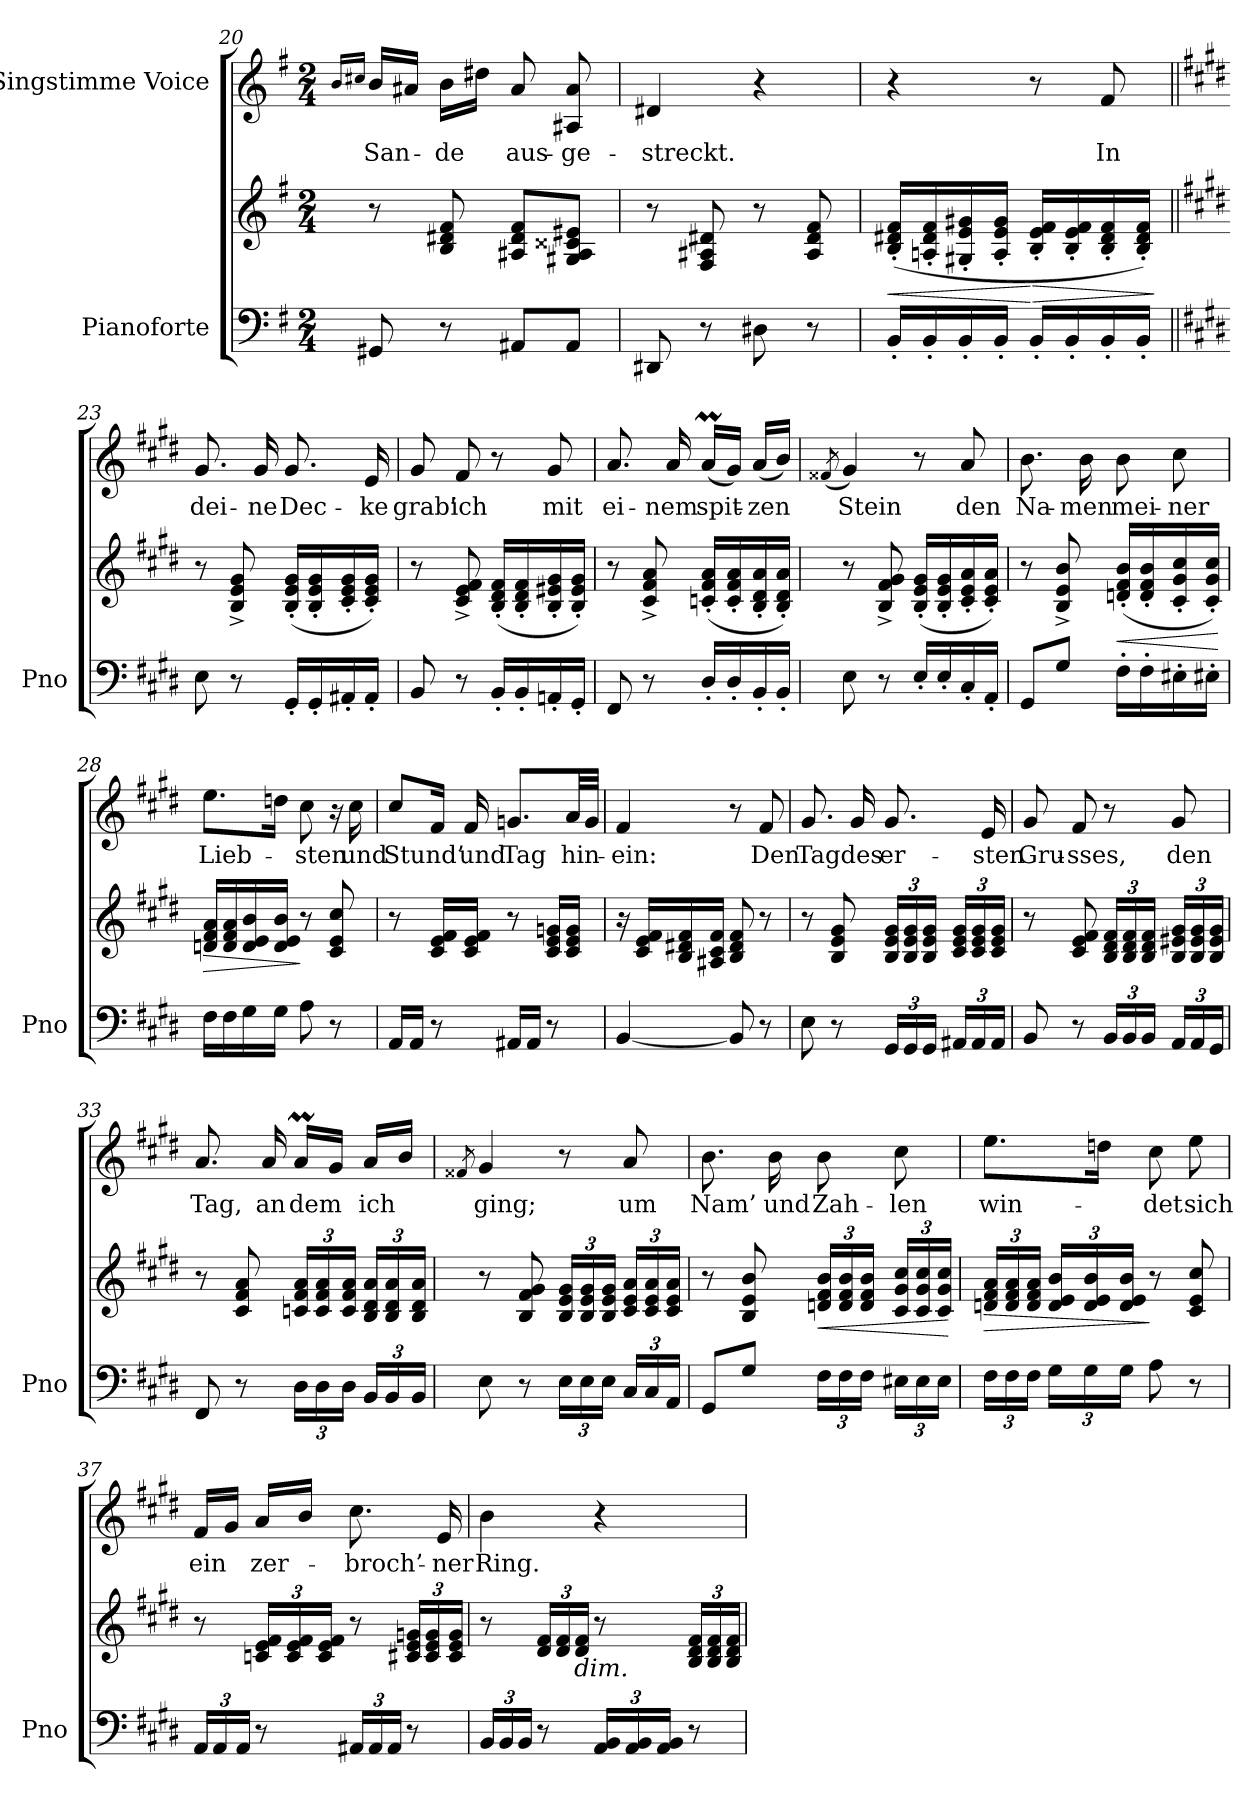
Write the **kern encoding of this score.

**kern	**kern	**dynam	**kern	**text
*part2	*part2	*part2	*part1	*part1
*staff3	*staff2	*staff2/3	*staff1	*staff1
*I"Pianoforte	*	*	*I"Singstimme Voice	*
*I'Pno	*	*	*	*
*clefF4	*clefG2	*	*clefG2	*
*k[f#]	*k[f#]	*	*k[f#]	*
*M2/4	*M2/4	*	*M2/4	*
=20	=20	=20	=20	=20
.	.	.	16qb/LL	.
.	.	.	16qcc#X/JJ	.
!	!	!	!	!LO:LY:b
8GG#X/	8r	.	16b/LL	San-
.	.	.	16a#X/JJ	.
!	!	!	!	!LO:LY:b
8r	8B/ 8d#X/ 8f#/	.	16b\LL	-de
.	.	.	16dd#X\JJ	.
!	!	!	!	!LO:LY:b
8AA#X/L	8A#X/ 8d#/ 8f#/L	.	8a#/	aus-
!	!	!	!	!LO:LY:b
8AA#/J	8G#X/ 8A#/ 8c##X/ 8e#X/J	.	8A#X/ 8a#/	-ge-
!!LO:PB:g=z
=21	=21	=21	=21	=21
!	!	!	!	!LO:LY:b
8DD#X/	8r	.	4d#X/	-streckt.
8r	8F#/ 8A#X/ 8d#X/	.	.	.
8D#X\	8r	.	4r	.
8r	8A#/ 8d#/ 8f#/	.	.	.
=22	=22	=22	=22	=22
!	!	!LO:HP:b	!	!
16BB'/LL	(>16B/' 16d#X/' 16f#/'LL	<	4r	.
16BB'/	16An/' 16d#/' 16f#/'	.	.	.
16BB'/	16G#X/' 16e/' 16g#X/'	.	.	.
16BB'/JJ	16A/' 16e/' 16g#/'JJ	.	.	.
!	!	!LO:HP:n=1:b	!	!
16BB'/LL	16B/' 16e/' 16f#/'LL	[ >	8r	.
16BB'/	16B/' 16e/' 16f#/'	.	.	.
!	!	!	!	!LO:LY:b
16BB'/	16B/' 16d#/' 16f#/'	.	8f#/	In
16BB'/JJ	16B/' 16d#/' 16f#/'JJ)	.	.	.
.	.	]	.	.
=23||	=23||	=23||	=23||	=23||
*k[f#c#g#d#]	*k[f#c#g#d#]	*	*k[f#c#g#d#]	*
!	!	!	!	!LO:LY:b
8E\	8r	.	8.g#/	dei-
8r	8B/^ 8e/^ 8g#/^	.	.	.
!	!	!	!	!LO:LY:b
.	.	.	16g#/	-ne
!	!	!	!	!LO:LY:b
16GG#'/LL	(16B/' 16e/' 16g#/'LL	.	8.g#/	Dec-
16GG#'/	16B/' 16e/' 16g#/'	.	.	.
16AA#X'/	16c#/' 16e/' 16g#/'	.	.	.
!	!	!	!	!LO:LY:b
16AA#'/JJ	16c#/' 16e/' 16g#/'JJ)	.	16e/	-ke
=24	=24	=24	=24	=24
!	!	!	!	!LO:LY:b
8BB/	8r	.	8g#/	grab'
!	!	!	!	!LO:LY:b
8r	8c#/^ 8e/^ 8f#/^	.	8f#/	ich
16BB'/LL	(16B/' 16d#/' 16f#/'LL	.	8r	.
16BB'/	16B/' 16d#/' 16f#/'	.	.	.
!	!	!	!	!LO:LY:b
16AAn'/	16B/' 16e#X/' 16g#/'	.	8g#/	mit
16GG#'/JJ	16B/' 16e#/' 16g#/'JJ)	.	.	.
!!LO:LB:g=z
=25	=25	=25	=25	=25
!	!	!	!	!LO:LY:b
8FF#/	8r	.	8.a/	ei-
8r	8c#/^ 8f#/^ 8a/^	.	.	.
!	!	!	!	!LO:LY:b
.	.	.	16a/	-nem
!	!	!	!	!LO:LY:b
16D#'/LL	(16cn/' 16f#/' 16a/'LL	.	(16aM/LL	spit-
16D#'/	16c/' 16f#/' 16a/'	.	16g#/JJ)	.
!	!	!	!	!LO:LY:b
16BB'/	16B/' 16d#/' 16a/'	.	(16a/LL	-zen
16BB'/JJ	16B/' 16d#/' 16a/'JJ)	.	16b/JJ)	.
=26	=26	=26	=26	=26
.	.	.	(8qf##X/	.
!	!	!	!	!LO:LY:b
8E\	8r	.	4g#/)	Stein
8r	8B/^ 8f#/^ 8g#/^	.	.	.
16E'/LL	(16B/' 16e/' 16g#/'LL	.	8r	.
16E'/	16B/' 16e/' 16g#/'	.	.	.
!	!	!	!	!LO:LY:b
16C#'/	16c#/' 16e/' 16a/'	.	8a/	den
16AA'/JJ	16c#/' 16e/' 16a/'JJ)	.	.	.
=27	=27	=27	=27	=27
!	!	!	!	!LO:LY:b
8GG#/L	8r	.	8.b\	Na-
8G#/J	8B/^ 8e/^ 8b/^	.	.	.
!	!	!	!	!LO:LY:b
.	.	.	16b\	-men
!	!	!LO:HP:b	!	!LO:LY:b
16F#'\LL	(16dn/' 16f#/' 16b/'LL	<	8b\	mei-
16F#'\	16d/' 16f#/' 16b/'	.	.	.
!	!	!	!	!LO:LY:b
16E#X'\	16c#/' 16g#/' 16cc#/'	.	8cc#\	-ner
16E#X'\JJ	16c#/' 16g#/' 16cc#/'JJ)	.	.	.
.	.	[	.	.
=28	=28	=28	=28	=28
!	!	!LO:HP:b	!	!LO:LY:b
16F#\LL	16dn/ 16f#/ 16a/LL	>	8.ee\L	Lieb-
16F#\	16d/ 16f#/ 16a/	.	.	.
16G#\	16d/ 16e/ 16b/	.	.	.
16G#\JJ	16d/ 16e/ 16b/JJ	.	16ddn\Jk	.
!	!	!	!	!LO:LY:b
8A\	8r	]	8cc#\	-sten
8r	8c#/ 8e/ 8cc#/	.	16r	.
!	!	!	!	!LO:LY:b
.	.	.	16cc#\	und
!!LO:LB:g=z
=29	=29	=29	=29	=29
!	!	!	!	!LO:LY:b
16AA/LL	8r	.	8cc#/L	Stund’
16AA/JJ	.	.	.	.
8r	16c#/ 16e/ 16f#/LL	.	16f#/Jk	.
!	!	!	!	!LO:LY:b
.	16c#/ 16e/ 16f#/JJ	.	16f#/	und
!	!	!	!	!LO:LY:b
16AA#X/LL	8r	.	8.gn/L	Tag
16AA#/JJ	.	.	.	.
8r	16c#/ 16e/ 16gn/LL	.	.	.
!	!	!	!	!LO:LY:b
.	16c#/ 16e/ 16g/JJ	.	32a/LL	hin-
.	.	.	32g/JJJ	.
=30	=30	=30	=30	=30
!	!	!	!	!LO:LY:b
[4BB/	16r	.	4f#/	-ein:
.	16c#/ 16e/ 16f#/LL	.	.	.
.	16B/ 16d#X/ 16f#/	.	.	.
.	16A#X/ 16c#/ 16f#/JJ	.	.	.
8BB/]	8B/ 8d#/ 8f#/	.	8r	.
!	!	!	!	!LO:LY:b
8r	8r	.	8f#/	Den
=31	=31	=31	=31	=31
!	!	!	!	!LO:LY:b
8E\	8r	.	8.g#/	Tag
8r	8B/ 8e/ 8g#/	.	.	.
!	!	!	!	!LO:LY:b
.	.	.	16g#/	des
*Xbrackettup	*Xbrackettup	*	*	*
!	!	!	!	!LO:LY:b
24GG#/LL	24B/ 24e/ 24g#/LL	.	8.g#/	er-
24GG#/	24B/ 24e/ 24g#/	.	.	.
24GG#/JJ	24B/ 24e/ 24g#/JJ	.	.	.
24AA#X/LL	24c#/ 24e/ 24g#/LL	.	.	.
24AA#/	24c#/ 24e/ 24g#/	.	.	.
!	!	!	!	!LO:LY:b
.	.	.	16e/	-sten
24AA#/JJ	24c#/ 24e/ 24g#/JJ	.	.	.
=32	=32	=32	=32	=32
!	!	!	!	!LO:LY:b
8BB/	8r	.	8g#/	Gru-
!	!	!	!	!LO:LY:b
8r	8c#/ 8e/ 8f#/	.	8f#/	-sses,
24BB/LL	24B/ 24d#/ 24f#/LL	.	8r	.
24BB/	24B/ 24d#/ 24f#/	.	.	.
24BB/JJ	24B/ 24d#/ 24f#/JJ	.	.	.
!	!	!	!	!LO:LY:b
24AA/LL	24B/ 24e#X/ 24g#/LL	.	8g#/	den
24AA/	24B/ 24e#/ 24g#/	.	.	.
24GG#/JJ	24B/ 24e#/ 24g#/JJ	.	.	.
!!LO:LB:g=z
=33	=33	=33	=33	=33
!	!	!	!	!LO:LY:b
8FF#/	8r	.	8.a/	Tag,
8r	8c#/ 8f#/ 8a/	.	.	.
!	!	!	!	!LO:LY:b
.	.	.	16a/	an
!	!	!	!	!LO:LY:b
24D#\LL	24cn/ 24f#/ 24a/LL	.	16aM/LL	dem
24D#\	24c/ 24f#/ 24a/	.	.	.
.	.	.	16g#/JJ	.
24D#\JJ	24c/ 24f#/ 24a/JJ	.	.	.
!	!	!	!	!LO:LY:b
24BB/LL	24B/ 24d#/ 24a/LL	.	16a/LL	ich
24BB/	24B/ 24d#/ 24a/	.	.	.
.	.	.	16b/JJ	.
24BB/JJ	24B/ 24d#/ 24a/JJ	.	.	.
=34	=34	=34	=34	=34
.	.	.	8qf##X/	.
!	!	!	!	!LO:LY:b
8E\	8r	.	4g#/	ging;
8r	8B/ 8f#/ 8g#/	.	.	.
*brackettup	*	*	*	*
24E\LL	24B/ 24e/ 24g#/LL	.	8r	.
24E\	24B/ 24e/ 24g#/	.	.	.
24E\JJ	24B/ 24e/ 24g#/JJ	.	.	.
!	!	!	!	!LO:LY:b
24C#/LL	24c#/ 24e/ 24a/LL	.	8a/	um
24C#/	24c#/ 24e/ 24a/	.	.	.
24AA/JJ	24c#/ 24e/ 24a/JJ	.	.	.
=35	=35	=35	=35	=35
!	!	!	!	!LO:LY:b
8GG#/L	8r	.	8.b\	Nam’
8G#/J	8B/ 8e/ 8b/	.	.	.
!	!	!	!	!LO:LY:b
.	.	.	16b\	und
*Xbrackettup	*	*	*	*
!	!	!LO:HP:b	!	!LO:LY:b
24F#\LL	24dn/ 24f#/ 24b/LL	<	8b\	Zah-
24F#\	24d/ 24f#/ 24b/	.	.	.
24F#\JJ	24d/ 24f#/ 24b/JJ	.	.	.
!	!	!	!	!LO:LY:b
24E#X\LL	24c#/ 24g#/ 24cc#/LL	.	8cc#\	-len
24E#\	24c#/ 24g#/ 24cc#/	.	.	.
24E#\JJ	24c#/ 24g#/ 24cc#/JJ	.	.	.
.	.	[	.	.
=36	=36	=36	=36	=36
!	!	!LO:HP:b	!	!LO:LY:b
24F#\LL	24dn/ 24f#/ 24a/LL	>	8.ee\L	win-
24F#\	24d/ 24f#/ 24a/	.	.	.
24F#\JJ	24d/ 24f#/ 24a/JJ	.	.	.
24G#\LL	24d/ 24e/ 24b/LL	.	.	.
24G#\	24d/ 24e/ 24b/	.	.	.
.	.	.	16ddn\Jk	.
24G#\JJ	24d/ 24e/ 24b/JJ	.	.	.
!	!	!	!	!LO:LY:b
8A\	8r	]	8cc#\	-det
!	!	!	!	!LO:LY:b
8r	8c#/ 8e/ 8cc#/	.	8ee\	sich
!!LO:LB:g=z
=37	=37	=37	=37	=37
!	!	!	!	!LO:LY:b
24AA/LL	8r	.	16f#/LL	ein
24AA/	.	.	.	.
.	.	.	16g#/JJ	.
24AA/JJ	.	.	.	.
!	!	!	!	!LO:LY:b
8r	24cn/ 24e/ 24f#/LL	.	16a/LL	zer-
.	24c/ 24e/ 24f#/	.	.	.
.	.	.	16b/JJ	.
.	24c/ 24e/ 24f#/JJ	.	.	.
!	!	!	!	!LO:LY:b
24AA#X/LL	8r	.	8.cc#\	-broch’-
24AA#/	.	.	.	.
24AA#/JJ	.	.	.	.
8r	24c#X/ 24e/ 24gn/LL	.	.	.
.	24c#/ 24e/ 24g/	.	.	.
!	!	!	!	!LO:LY:b
.	.	.	16e/	-ner
.	24c#/ 24e/ 24g/JJ	.	.	.
=38	=38	=38	=38	=38
*^	*	*	*	*
!	!	!	!	!	!LO:LY:b
24BB/LL	4ryy	8r	.	4b\	Ring.
24BB/	.	.	.	.	.
24BB/JJ	.	.	.	.	.
8r	.	24d#/ 24f#/LL	.	.	.
.	.	24d#/ 24f#/	.	.	.
!	!	!LO:TX:b:i:t=dim.	!	!	!
.	.	24d#/ 24f#/JJ	.	.	.
24AA/ 24BB/LL	8ryy	8r	.	4r	.
24AA/ 24BB/	.	.	.	.	.
24AA/ 24BB/JJ	.	.	.	.	.
8r	8ryy	24B/ 24d#/ 24f#/LL	.	.	.
.	.	24B/ 24d#/ 24f#/	.	.	.
.	.	24B/ 24d#/ 24f#/JJ	.	.	.
*v	*v	*	*	*	*
=	=	=	=	=
*-	*-	*-	*-	*-
